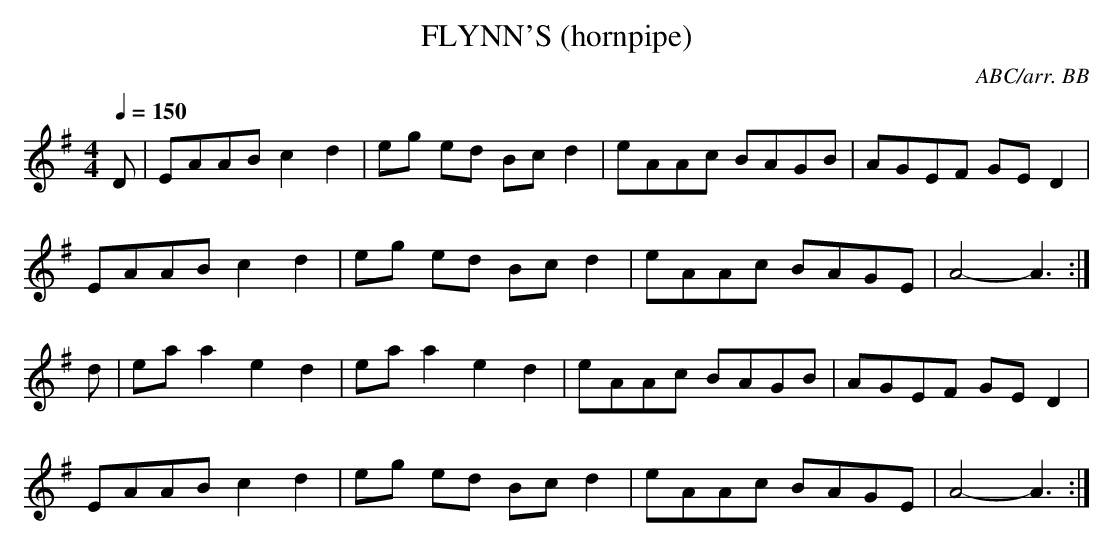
X:1
T:FLYNN'S (hornpipe)
C:ABC/arr. BB
Q:1/4=150
M:4/4
L:1/8
K:Ador
D|EAAB c2 d2|eg ed Bc d2|eAAc BAGB|AGEF GE D2|
EAAB c2 d2|eg ed Bc d2|eAAc BAGE|A4-A3 :|
d|ea a2 e2 d2|ea a2 e2 d2|eAAc BAGB|AGEF GE D2|
EAAB c2 d2|eg ed Bc d2|eAAc BAGE|A4-A3 :|
